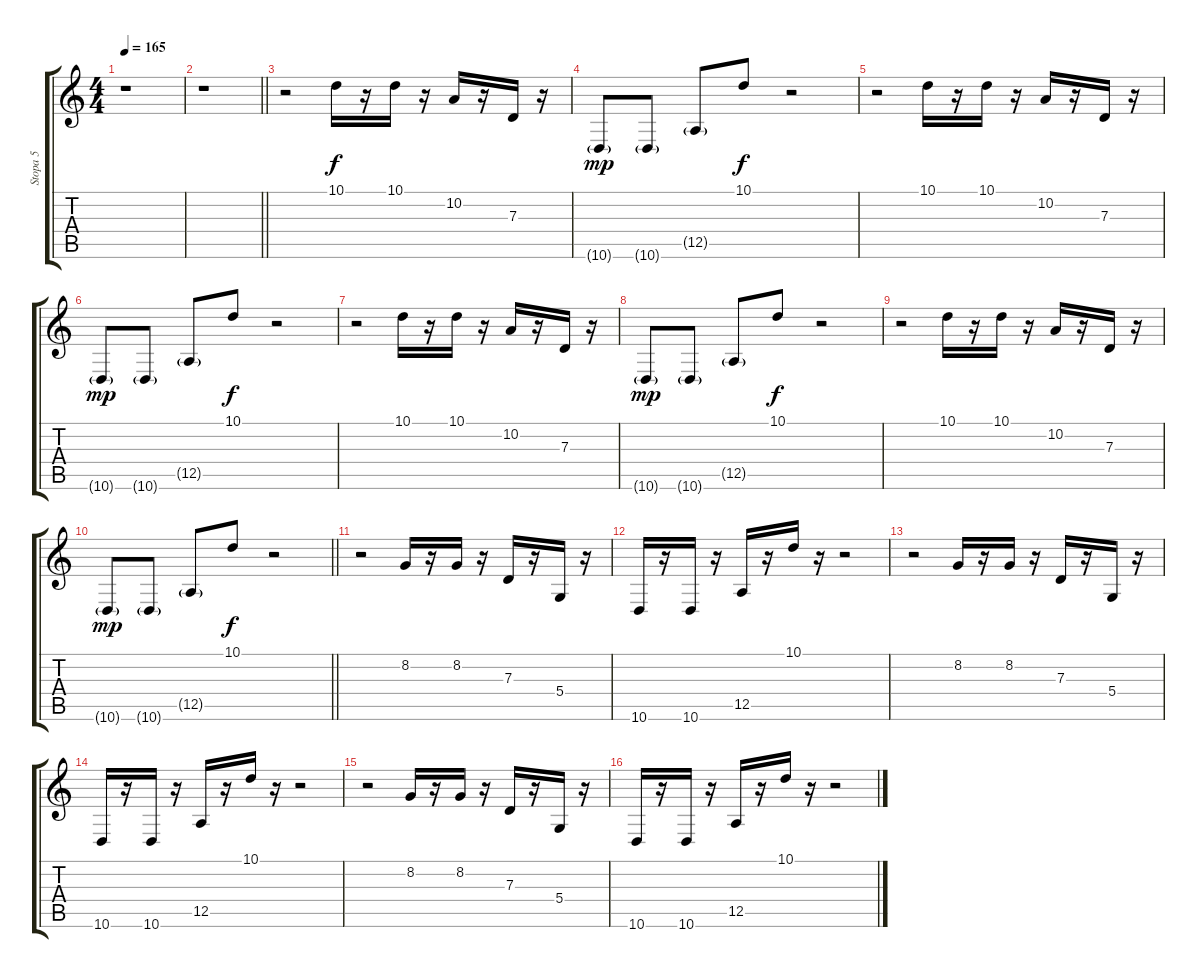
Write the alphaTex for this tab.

\track ("Stopa 5" "Stopa 5") {instrument lead1square}
\staff {score tabs}
\tuning (E4 B3 G3 D3 A2 E2) {hide}
\ts (4 4)
\tempo 165
\clef g2
\ks c
r.1{dy f} |
\barLineRight lightlight
r.1 |
r.2 10.1.16 r.16 10.1.16 r.16 10.2.16 r.16 7.3.16 r.16 |
10.6{g}.8{dy mp} 10.6{g}.8 12.5{g}.8 10.1.8{dy f} r.2 |
r.2 10.1.16 r.16 10.1.16 r.16 10.2.16 r.16 7.3.16 r.16 |
10.6{g}.8{dy mp} 10.6{g}.8 12.5{g}.8 10.1.8{dy f} r.2 |
r.2 10.1.16 r.16 10.1.16 r.16 10.2.16 r.16 7.3.16 r.16 |
10.6{g}.8{dy mp} 10.6{g}.8 12.5{g}.8 10.1.8{dy f} r.2 |
r.2 10.1.16 r.16 10.1.16 r.16 10.2.16 r.16 7.3.16 r.16 |
\barLineRight lightlight
10.6{g}.8{dy mp} 10.6{g}.8 12.5{g}.8 10.1.8{dy f} r.2 |
r.2 8.2.16 r.16 8.2.16 r.16 7.3.16 r.16 5.4.16 r.16 |
10.6.16 r.16 10.6.16 r.16 12.5.16 r.16 10.1.16 r.16 r.2 |
r.2 8.2.16 r.16 8.2.16 r.16 7.3.16 r.16 5.4.16 r.16 |
10.6.16 r.16 10.6.16 r.16 12.5.16 r.16 10.1.16 r.16 r.2 |
r.2 8.2.16 r.16 8.2.16 r.16 7.3.16 r.16 5.4.16 r.16 |
10.6.16 r.16 10.6.16 r.16 12.5.16 r.16 10.1.16 r.16 r.2
